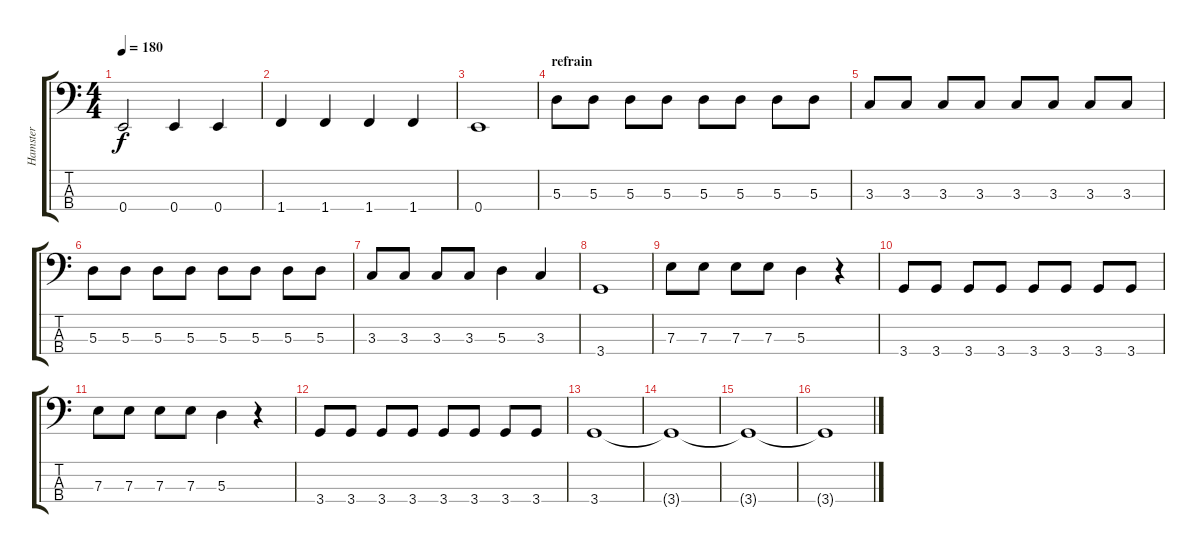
\track ("Hamster" "Hamster") {instrument electricbassfinger}
\staff {score tabs}
\tuning (G2 D2 A1 E1) {hide}
\ts (4 4)
\tempo 180
\clef f4
\ks c
0.4.2{dy f} 0.4.4 0.4.4 |
1.4.4 1.4.4 1.4.4 1.4.4 |
0.4.1 |
\section ("" "refrain")
5.3.8 5.3.8 5.3.8 5.3.8 5.3.8 5.3.8 5.3.8 5.3.8 |
3.3.8 3.3.8 3.3.8 3.3.8 3.3.8 3.3.8 3.3.8 3.3.8 |
5.3.8 5.3.8 5.3.8 5.3.8 5.3.8 5.3.8 5.3.8 5.3.8 |
3.3.8 3.3.8 3.3.8 3.3.8 5.3.4 3.3.4 |
3.4.1 |
7.3.8 7.3.8 7.3.8 7.3.8 5.3.4 r.4 |
3.4.8 3.4.8 3.4.8 3.4.8 3.4.8 3.4.8 3.4.8 3.4.8 |
7.3.8 7.3.8 7.3.8 7.3.8 5.3.4 r.4 |
3.4.8 3.4.8 3.4.8 3.4.8 3.4.8 3.4.8 3.4.8 3.4.8 |
3.4.1 |
3.4{t}.1 |
3.4{t}.1 |
3.4{t}.1
